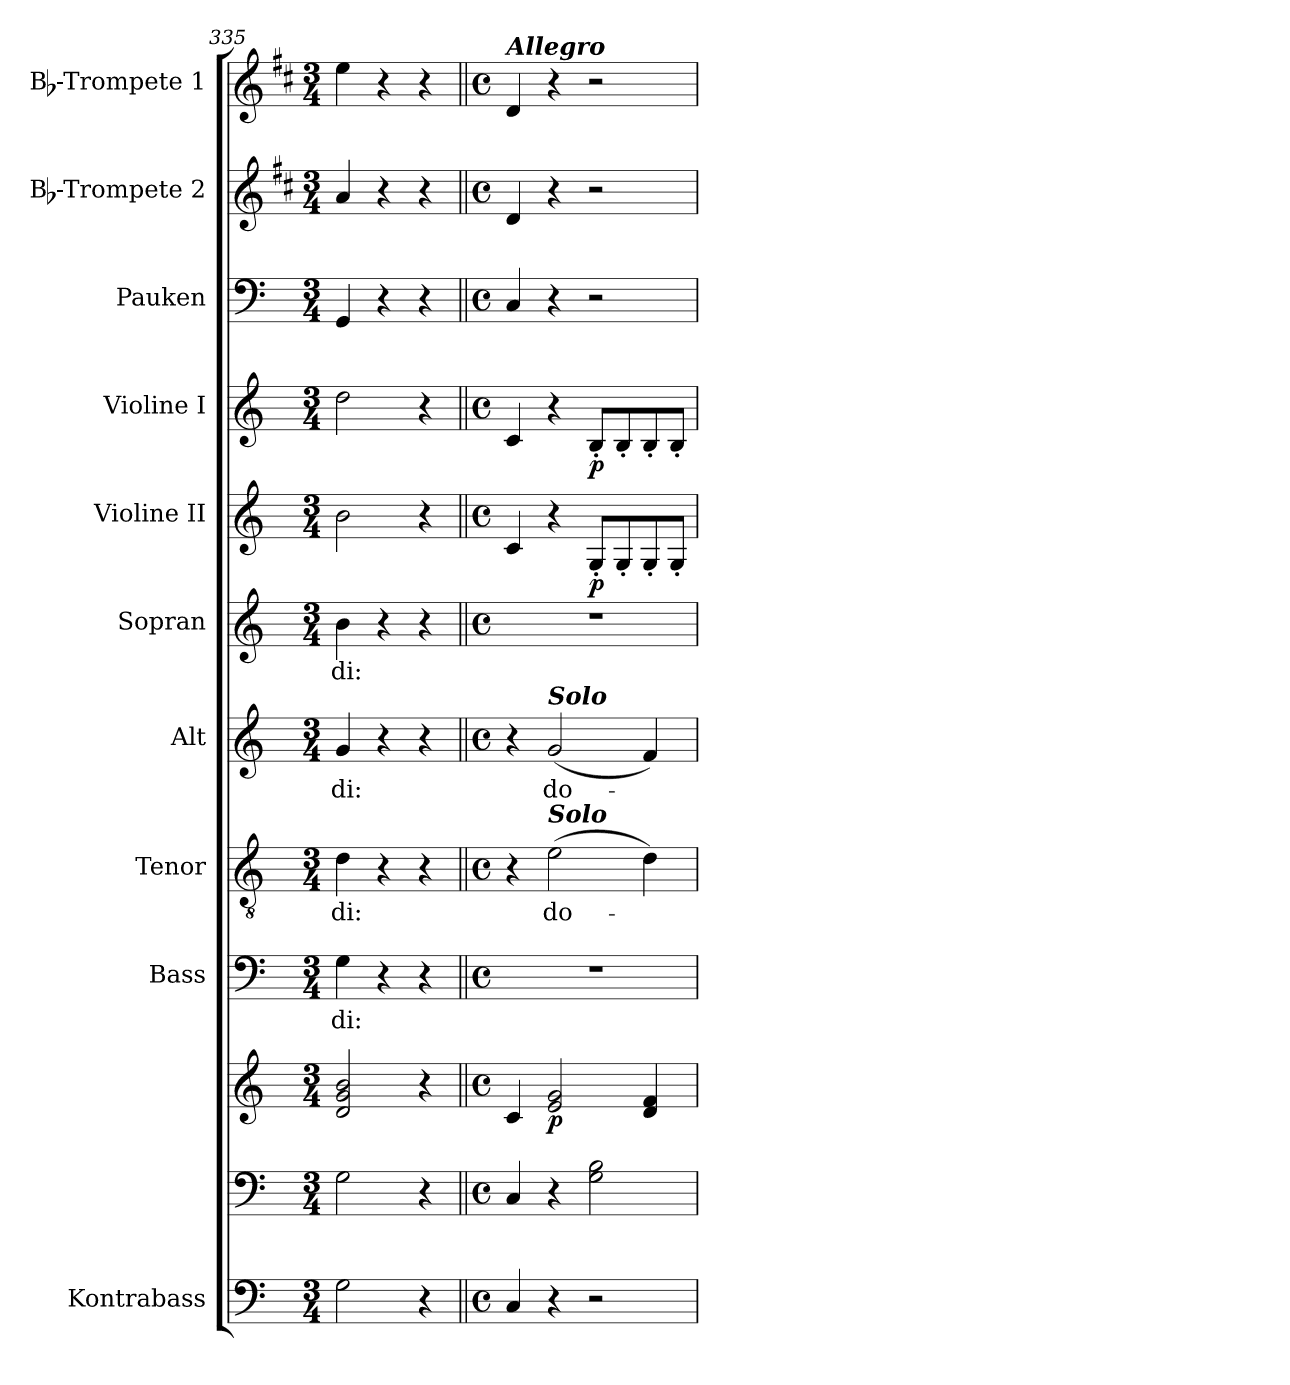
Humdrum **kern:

**kern	**kern	**kern	**dynam	**kern	**text	**kern	**text	**kern	**text	**kern	**text	**kern	**dynam	**kern	**dynam	**kern	**kern	**kern
*part11	*part10	*part10	*part10	*part9	*part9	*part8	*part8	*part7	*part7	*part6	*part6	*part5	*part5	*part4	*part4	*part3	*part2	*part1
*staff12	*staff11	*staff10	*staff10/11	*staff9	*staff9	*staff8	*staff8	*staff7	*staff7	*staff6	*staff6	*staff5	*staff5	*staff4	*staff4	*staff3	*staff2	*staff1
*I"Kontrabass	*	*	*	*I"Bass	*	*I"Tenor	*	*I"Alt	*	*I"Sopran	*	*I"Violine II	*	*I"Violine I	*	*I"Pauken	*I"Bb-Trompete 2	*I"Bb-Trompete 1
*I'Kb.	*	*	*	*I'B.	*	*I'T.	*	*I'A.	*	*I'S.	*	*I'Vl. II	*	*I'Vl. I	*	*I'Pk.	*I'Bb Trp. 2	*I'Bb Trp. 1
*clefF4	*clefF4	*clefG2	*	*clefF4	*	*clefGv2	*	*clefG2	*	*clefG2	*	*clefG2	*	*clefG2	*	*clefF4	*clefG2	*clefG2
*ITrd7c12	*	*	*	*	*	*	*	*	*	*	*	*	*	*	*	*	*ITrd1c2	*ITrd1c2
*k[]	*k[]	*k[]	*	*k[]	*	*k[]	*	*k[]	*	*k[]	*	*k[]	*	*k[]	*	*k[]	*k[]	*k[]
*C:	*C:	*C:	*	*C:	*	*C:	*	*C:	*	*C:	*	*C:	*	*C:	*	*C:	*C:	*C:
*M3/4	*M3/4	*M3/4	*	*M3/4	*	*M3/4	*	*M3/4	*	*M3/4	*	*M3/4	*	*M3/4	*	*M3/4	*M3/4	*M3/4
=335	=335	=335	=335	=335	=335	=335	=335	=335	=335	=335	=335	=335	=335	=335	=335	=335	=335	=335
!	!	!	!	!	!LO:LY:b	!	!LO:LY:b	!	!LO:LY:b	!	!LO:LY:b	!	!	!	!	!	!	!
2GG\	2G\	2d/ 2g/ 2b/	.	4G\	-di:	4d\	-di:	4g/	-di:	4b\	-di:	2b\	.	2dd\	.	4GG/	4g/	4dd\
.	.	.	.	4r	.	4r	.	4r	.	4r	.	.	.	.	.	4r	4r	4r
4r	4r	4r	.	4r	.	4r	.	4r	.	4r	.	4r	.	4r	.	4r	4r	4r
=336||	=336||	=336||	=336||	=336||	=336||	=336||	=336||	=336||	=336||	=336||	=336||	=336||	=336||	=336||	=336||	=336||	=336||	=336||
*M4/4	*M4/4	*M4/4	*	*M4/4	*	*M4/4	*	*M4/4	*	*M4/4	*	*M4/4	*	*M4/4	*	*M4/4	*M4/4	*M4/4
*met(c)	*met(c)	*met(c)	*	*met(c)	*	*met(c)	*	*met(c)	*	*met(c)	*	*met(c)	*	*met(c)	*	*met(c)	*met(c)	*met(c)
!	!	!	!	!	!	!	!	!	!	!	!	!	!	!	!	!	!	!LO:TX:a:Bi:t=Allegro
4CC/	4C/	4c/	.	1r	.	4r	.	4r	.	1r	.	4c/	.	4c/	.	4C/	4c/	4c/
!	!	!	!	!	!	!	!	!LO:TX:a:Bi:t=Solo	!	!	!	!	!	!	!	!	!	!
!	!	!	!	!	!	!LO:TX:a:Bi:t=Solo	!	!	!	!	!	!	!	!	!	!	!	!
!	!	!	!LO:DY:b	!	!	!	!LO:LY:b	!	!LO:LY:b	!	!	!	!	!	!	!	!	!
4r	4r	2e/ 2g/	p	.	.	(>2e\	do-	(<2g/	do-	.	.	4r	.	4r	.	4r	4r	4r
!	!	!	!	!	!	!	!	!	!	!	!	!	!LO:DY:b	!	!LO:DY:b	!	!	!
2r	2G\ 2B\	.	.	.	.	.	.	.	.	.	.	8G'</L	p	8B'</L	p	2r	2r	2r
.	.	.	.	.	.	.	.	.	.	.	.	8G'</	.	8B'</	.	.	.	.
.	.	4d/ 4f/	.	.	.	4d\)	.	4f/)	.	.	.	8G'</	.	8B'</	.	.	.	.
.	.	.	.	.	.	.	.	.	.	.	.	8G'</J	.	8B'</J	.	.	.	.
=	=	=	=	=	=	=	=	=	=	=	=	=	=	=	=	=	=	=
*-	*-	*-	*-	*-	*-	*-	*-	*-	*-	*-	*-	*-	*-	*-	*-	*-	*-	*-
